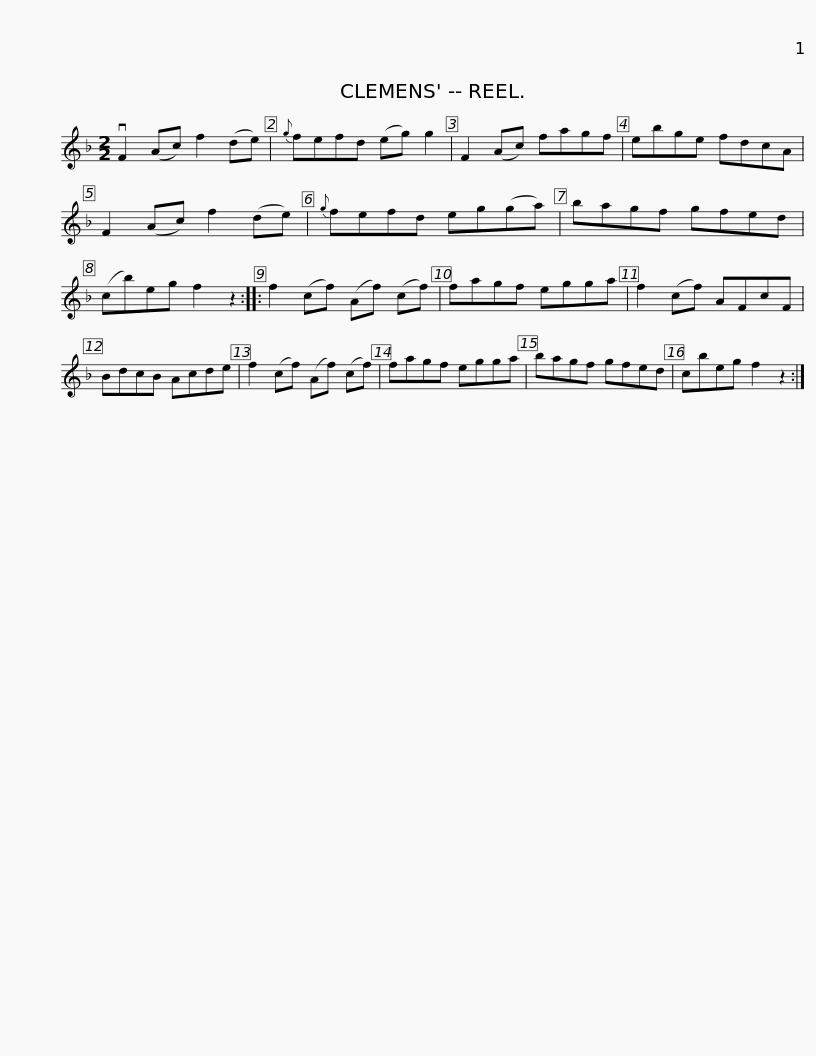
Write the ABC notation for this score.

X:1
L:1/8
M:2/2
I:linebreak $
K:F
V:1 treble
V:1
 vF2 (Ac) f2 (de) |{g} fefd (eg) g2 | F2 (Ac) fagf | ebge fdcA | F2 (Ac) f2 (de) | %5
{g} fefd eg(ga) |$ bagf gfed | (cb)eg f2 z2 :: f2 (cf) (Af) (cf) | fagf egga | %10
 f2 (cf) AFcF | BdcB Acde |$ f2 (cf) (Af) (cf) | fagf egga | bagf gfed | %15
 cbeg f2 z2 :| %16
